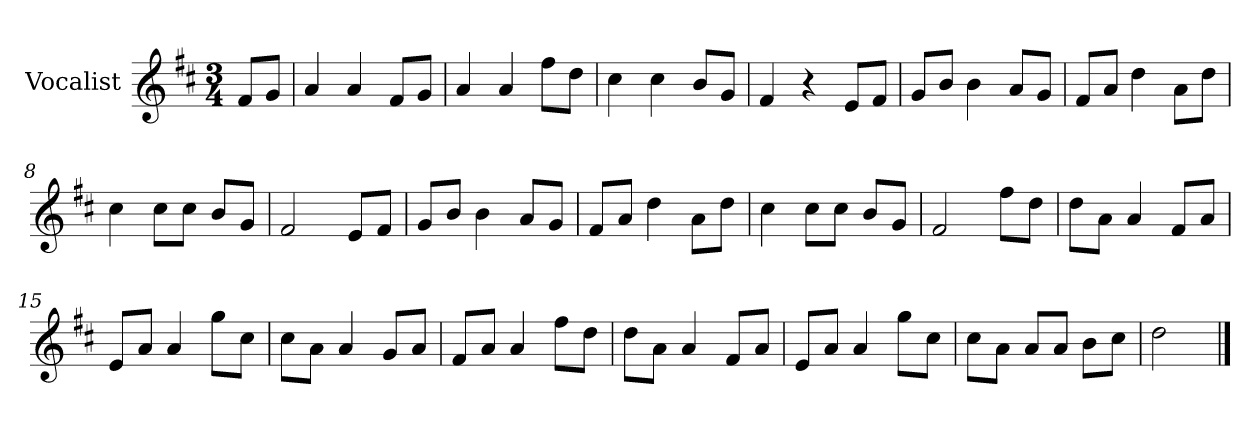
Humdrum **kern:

**kern
*part1
*staff1
*I"Vocalist
*k[f#c#]
*D:
*M3/4
=1
8f#L
8gJ
=2
4a
4a
8f#L
8gJ
=3
4a
4a
8ff#L
8ddJ
=4
4cc#
4cc#
8bL
8gJ
=5
4f#
4r
8eL
8f#J
=6
8gL
8bJ
4b
8aL
8gJ
=7
8f#L
8aJ
4dd
8aL
8ddJ
=8
4cc#
8cc#L
8cc#J
8bL
8gJ
=9
2f#
8eL
8f#J
=10
8gL
8bJ
4b
8aL
8gJ
=11
8f#L
8aJ
4dd
8aL
8ddJ
=12
4cc#
8cc#L
8cc#J
8bL
8gJ
=13
2f#
8ff#L
8ddJ
=14
8ddL
8aJ
4a
8f#L
8aJ
=15
8eL
8aJ
4a
8ggL
8cc#J
=16
8cc#L
8aJ
4a
8gL
8aJ
=17
8f#L
8aJ
4a
8ff#L
8ddJ
=18
8ddL
8aJ
4a
8f#L
8aJ
=19
8eL
8aJ
4a
8ggL
8cc#J
=20
8cc#L
8aJ
8aL
8aJ
8bL
8cc#J
=21
2dd
==
*-
